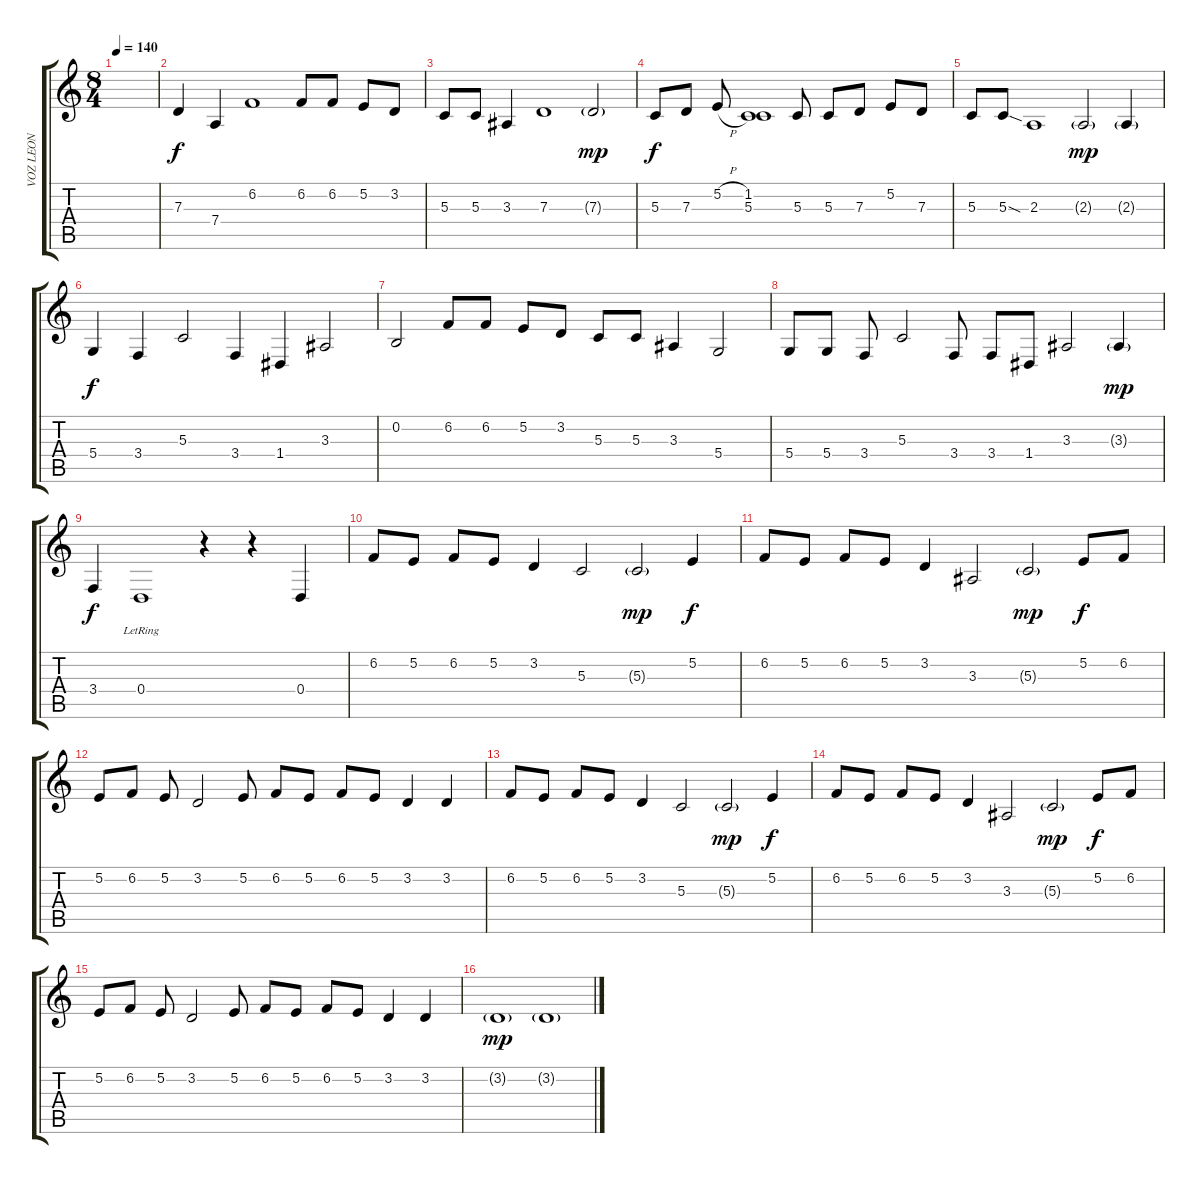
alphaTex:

\track ("VOZ LEON" "VOZ LEON") {instrument honkytonkpiano}
\staff {score tabs}
\tuning (E4 B3 G3 D3 A2 E2) {hide}
\ts (8 4)
\tempo 140
\clef g2
\ks c
|
7.3.4{dy f} 7.4.4 6.2.1 6.2.8 6.2.8 5.2.8 3.2.8 |
5.3.8 5.3.8 3.3.4 7.3.1 7.3{g}.2{dy mp} |
5.3.8{dy f} 7.3.8 5.2{h}.8 (1.2 5.3).1 5.3.8 5.3.8 7.3.8 5.2.8 7.3.8 |
5.3.8 5.3{sod}.8 2.3.1 2.3{g}.2{dy mp} 2.3{g}.4 |
5.4.4{dy f} 3.4.4 5.3.2 3.4.4 1.4.4 3.3.2 |
0.2.2 6.2.8 6.2.8 5.2.8 3.2.8 5.3.8 5.3.8 3.3.4 5.4.2 |
5.4.8 5.4.8 3.4.8 5.3.2 3.4.8 3.4.8 1.4.8 3.3.2 3.3{g}.4{dy mp} |
3.4.4{dy f} 0.4{lr}.1 r.4 r.4 0.4.4 |
6.2.8 5.2.8 6.2.8 5.2.8 3.2.4 5.3.2 5.3{g}.2{dy mp} 5.2.4{dy f} |
6.2.8 5.2.8 6.2.8 5.2.8 3.2.4 3.3.2 5.3{g}.2{dy mp} 5.2.8{dy f} 6.2.8 |
5.2.8 6.2.8 5.2.8 3.2.2 5.2.8 6.2.8 5.2.8 6.2.8 5.2.8 3.2.4 3.2.4 |
6.2.8 5.2.8 6.2.8 5.2.8 3.2.4 5.3.2 5.3{g}.2{dy mp} 5.2.4{dy f} |
6.2.8 5.2.8 6.2.8 5.2.8 3.2.4 3.3.2 5.3{g}.2{dy mp} 5.2.8{dy f} 6.2.8 |
5.2.8 6.2.8 5.2.8 3.2.2 5.2.8 6.2.8 5.2.8 6.2.8 5.2.8 3.2.4 3.2.4 |
3.2{g}.1{dy mp} 3.2{g}.1
